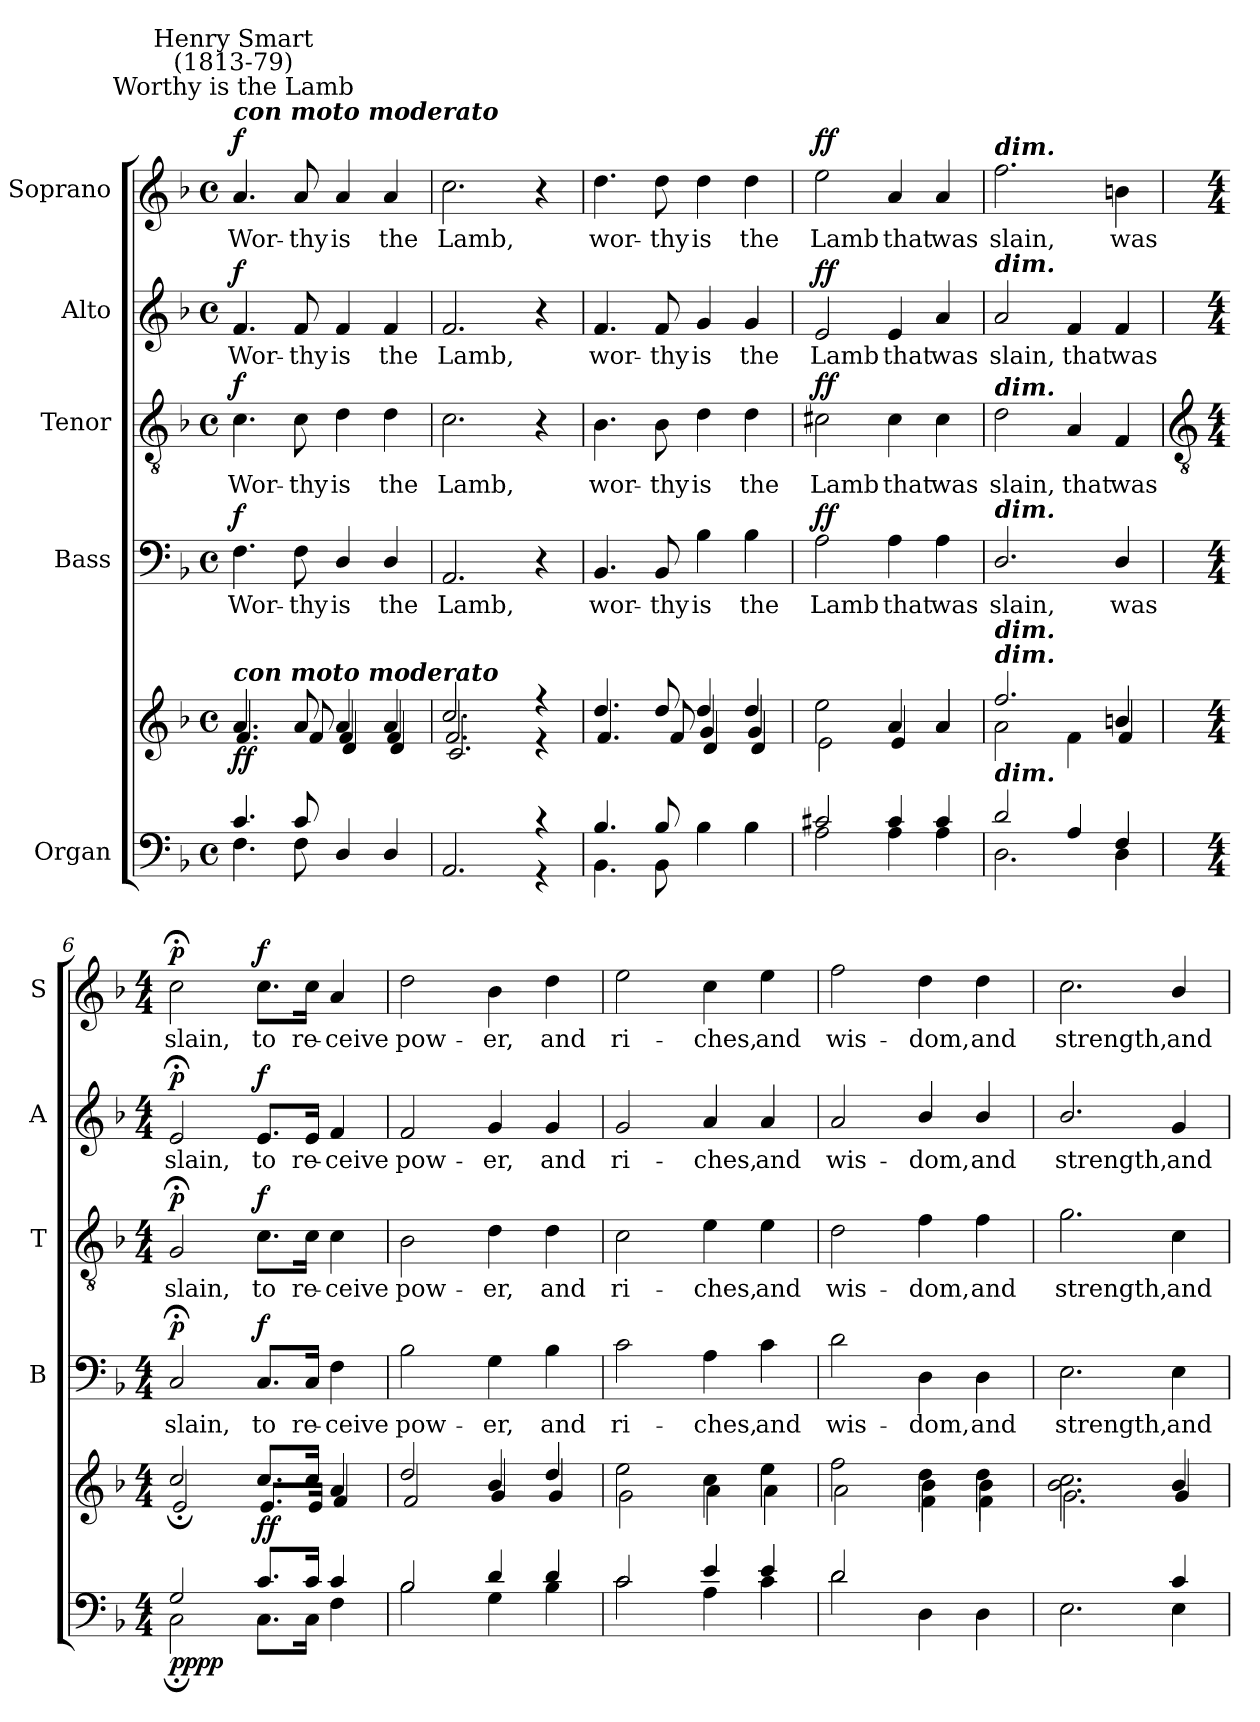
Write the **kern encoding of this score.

**kern	**kern	**dynam	**kern	**text	**dynam	**kern	**text	**dynam	**kern	**text	**dynam	**kern	**text	**dynam
*part5	*part5	*part5	*part4	*part4	*part4	*part3	*part3	*part3	*part2	*part2	*part2	*part1	*part1	*part1
*staff6	*staff5	*staff5/6	*staff4	*staff4	*staff4	*staff3	*staff3	*staff3	*staff2	*staff2	*staff2	*staff1	*staff1	*staff1
*I"Organ	*	*	*I"Bass	*	*	*I"Tenor	*	*	*I"Alto	*	*	*I"Soprano	*	*
*	*	*	*I'B	*	*	*I'T	*	*	*I'A	*	*	*I'S	*	*
*clefF4	*clefG2	*	*clefF4	*	*	*clefGv2	*	*	*clefG2	*	*	*clefG2	*	*
*k[b-]	*k[b-]	*	*k[b-]	*	*	*k[b-]	*	*	*k[b-]	*	*	*k[b-]	*	*
*F:	*F:	*	*F:	*	*	*F:	*	*	*F:	*	*	*F:	*	*
*M4/4	*M4/4	*	*M4/4	*	*	*M4/4	*	*	*M4/4	*	*	*M4/4	*	*
*met(c)	*met(c)	*	*met(c)	*	*	*met(c)	*	*	*met(c)	*	*	*met(c)	*	*
=1	=1	=1	=1	=1	=1	=1	=1	=1	=1	=1	=1	=1	=1	=1
*^	*^	*	*	*	*	*	*	*	*	*	*	*	*	*
*	*	*	*^	*	*	*	*	*	*	*	*	*	*	*	*	*
!	!	!	!	!	!	!	!	!	!	!	!	!	!	!	!LO:TX:a:Bi:t=con moto moderato	!	!
!	!	!	!	!	!	!	!	!	!	!	!	!	!	!	!LO:TX:a:cj:t=Worthy is the Lamb	!	!
!	!	!	!	!	!	!	!	!	!	!	!	!	!	!	!LO:TX:a:cj:t=Henry Smart\n(1813-79)	!	!
!	!	!LO:TX:a:Bi:t=con moto moderato	!	!	!	!	!	!	!	!	!	!	!	!	!	!	!
!	!	!	!	!	!LO:DY:b	!	!LO:LY:b	!	!	!LO:LY:b	!	!	!LO:LY:b	!	!	!LO:LY:b	!
!	!	!	!	!	!LO:DY:n=1:b	!	!	!LO:DY:b	!	!	!LO:DY:b	!	!	!LO:DY:b	!	!	!LO:DY:b
4.c	4.F	4.a/	4.f/	2ryy	f f	4.F	Wor-	f	4.c	Wor-	f	4.f	Wor-	f	4.a	Wor-	f
!	!	!	!	!	!	!	!LO:LY:b	!	!	!LO:LY:b	!	!	!LO:LY:b	!	!	!LO:LY:b	!
8c	8F	8a/	8f/	.	.	8F	-thy	.	8c	-thy	.	8f	-thy	.	8a	-thy	.
!	!	!	!	!	!	!	!LO:LY:b	!	!	!LO:LY:b	!	!	!LO:LY:b	!	!	!LO:LY:b	!
2ryy	4D/	4a/	4f/	4d/	.	4D/	is	.	4d	is	.	4f	is	.	4a	is	.
!	!	!	!	!	!	!	!LO:LY:b	!	!	!LO:LY:b	!	!	!LO:LY:b	!	!	!LO:LY:b	!
.	4D/	4a/	4f/	4d/	.	4D/	the	.	4d	the	.	4f	the	.	4a	the	.
=2	=2	=2	=2	=2	=2	=2	=2	=2	=2	=2	=2	=2	=2	=2	=2	=2	=2
!	!	!	!	!	!	!	!LO:LY:b	!	!	!LO:LY:b	!	!	!LO:LY:b	!	!	!LO:LY:b	!
2.ryy	2.AA	2.cc/	2.f/	2.c/	.	2.AA	Lamb,	.	2.c	Lamb,	.	2.f	Lamb,	.	2.cc	Lamb,	.
4r	4r	4r	4r	4ryy	.	4r	.	.	4r	.	.	4r	.	.	4r	.	.
=3	=3	=3	=3	=3	=3	=3	=3	=3	=3	=3	=3	=3	=3	=3	=3	=3	=3
!	!	!	!	!	!	!	!LO:LY:b	!	!	!LO:LY:b	!	!	!LO:LY:b	!	!	!LO:LY:b	!
4.B-	4.BB-\	4.dd/	4.f/	2ryy	.	4.BB-	wor-	.	4.B-	wor-	.	4.f	wor-	.	4.dd	wor-	.
!	!	!	!	!	!	!	!LO:LY:b	!	!	!LO:LY:b	!	!	!LO:LY:b	!	!	!LO:LY:b	!
8B-	8BB-\	8dd/	8f/	.	.	8BB-	-thy	.	8B-	-thy	.	8f	-thy	.	8dd	-thy	.
!	!	!	!	!	!	!	!LO:LY:b	!	!	!LO:LY:b	!	!	!LO:LY:b	!	!	!LO:LY:b	!
2ryy	4B-	4dd/	4g/	4d/	.	4B-	is	.	4d	is	.	4g	is	.	4dd	is	.
!	!	!	!	!	!	!	!LO:LY:b	!	!	!LO:LY:b	!	!	!LO:LY:b	!	!	!LO:LY:b	!
.	4B-	4dd/	4g/	4d/	.	4B-	the	.	4d	the	.	4g	the	.	4dd	the	.
=4	=4	=4	=4	=4	=4	=4	=4	=4	=4	=4	=4	=4	=4	=4	=4	=4	=4
!	!	!	!	!	!	!	!LO:LY:b	!LO:DY:b	!	!LO:LY:b	!LO:DY:b	!	!LO:LY:b	!LO:DY:b	!	!LO:LY:b	!LO:DY:b
*	*	*	*v	*v	*	*	*	*	*	*	*	*	*	*	*	*	*
2c#X	2A	2ee\	2e\	.	2A	Lamb	ff	2c#X	Lamb	ff	2e	Lamb	ff	2ee	Lamb	ff
!	!	!	!	!	!	!LO:LY:b	!	!	!LO:LY:b	!	!	!LO:LY:b	!	!	!LO:LY:b	!
4c#	4A	4a/	4e/	.	4A	that	.	4c#	that	.	4e	that	.	4a	that	.
!	!	!	!	!	!	!LO:LY:b	!	!	!LO:LY:b	!	!	!LO:LY:b	!	!	!LO:LY:b	!
4c#	4A	4a/	4a/	.	4A	was	.	4c#	was	.	4a	was	.	4a	was	.
=5	=5	=5	=5	=5	=5	=5	=5	=5	=5	=5	=5	=5	=5	=5	=5	=5
!	!	!	!	!	!	!	!	!	!	!	!	!	!	!LO:TX:a:Bi:t=dim.	!	!
!	!	!	!	!	!	!	!	!	!	!	!LO:TX:a:Bi:t=dim.	!	!	!	!	!
!	!	!	!	!	!	!	!	!LO:TX:a:Bi:t=dim.	!	!	!	!	!	!	!	!
!	!	!	!	!	!LO:TX:a:Bi:t=dim.	!	!	!	!	!	!	!	!	!	!	!
!	!	!LO:TX:a:Bi:t=dim.	!	!	!	!	!	!	!	!	!	!	!	!	!	!
!	!	!LO:TX:a:Bi:t=dim.	!	!	!	!	!	!	!	!	!	!	!	!	!	!
!LO:TX:a:Bi:t=dim.	!	!	!	!	!	!	!	!	!	!	!	!	!	!	!	!
!	!	!	!	!	!	!LO:LY:b	!	!	!LO:LY:b	!	!	!LO:LY:b	!	!	!LO:LY:b	!
2d/	2.D\	2.ff/	2a\	.	2.D/	slain,	.	2d	slain,	.	2a	slain,	.	2.ff	slain,	.
!	!	!	!	!	!	!	!	!	!LO:LY:b	!	!	!LO:LY:b	!	!	!	!
4A/	.	.	4f\	.	.	.	.	4A	that	.	4f	that	.	.	.	.
!	!	!	!	!	!	!LO:LY:b	!	!	!LO:LY:b	!	!	!LO:LY:b	!	!	!LO:LY:b	!
4F	4D\	4bn/	4f/	.	4D/	was	.	4F	was	.	4f	was	.	4bn	was	.
!!LO:LB:g=z
=6	=6	=6	=6	=6	=6	=6	=6	=6	=6	=6	=6	=6	=6	=6	=6	=6
*	*	*	*	*	*	*	*	*clefGv2	*	*	*	*	*	*	*	*
*M4/4	*	*M4/4	*	*	*M4/4	*	*	*M4/4	*	*	*M4/4	*	*	*M4/4	*	*
!	!	!	!	!LO:DY:b=2	!	!LO:LY:b	!	!	!LO:LY:b	!	!	!LO:LY:b	!	!	!LO:LY:b	!
!	!	!	!	!LO:DY:n=1:b=2	!	!	!	!	!	!	!	!	!	!	!	!
!	!	!	!	!LO:DY:n=2:b	!	!	!	!	!	!	!	!	!	!	!	!
!	!	!	!	!LO:DY:n=3:b	!	!	!LO:DY:b	!	!	!LO:DY:b	!	!	!LO:DY:b	!	!	!LO:DY:b
2G	2C;\	2cc/	2e;</	p p p p	2C;<	slain,	p	2G;<	slain,	p	2e;<	slain,	p	2cc;<	slain,	p
!	!	!	!	!LO:DY:n=4:b	!	!LO:LY:b	!	!	!LO:LY:b	!	!	!LO:LY:b	!	!	!LO:LY:b	!
!	!	!	!	!LO:DY:n=5:b	!	!	!LO:DY:b	!	!	!LO:DY:b	!	!	!LO:DY:b	!	!	!LO:DY:b
8.cL	8.C\L	8.ccL	8.e/L	f f	8.C/L	to	f	8.c\L	to	f	8.e/L	to	f	8.cc\L	to	f
!	!	!	!	!	!	!LO:LY:b	!	!	!LO:LY:b	!	!	!LO:LY:b	!	!	!LO:LY:b	!
16cJ	16C\J	16ccJ	16e/J	.	16C/Jk	re-	.	16c\Jk	re-	.	16e/Jk	re-	.	16cc\Jk	re-	.
!	!	!	!	!	!	!LO:LY:b	!	!	!LO:LY:b	!	!	!LO:LY:b	!	!	!LO:LY:b	!
4c	4F	4a/	4f/	.	4F	-ceive	.	4c	-ceive	.	4f	-ceive	.	4a	-ceive	.
=7	=7	=7	=7	=7	=7	=7	=7	=7	=7	=7	=7	=7	=7	=7	=7	=7
!	!	!	!	!	!	!LO:LY:b	!	!	!LO:LY:b	!	!	!LO:LY:b	!	!	!LO:LY:b	!
2B-	2B-	2dd/	2f/	.	2B-	pow-	.	2B-	pow-	.	2f	pow-	.	2dd	pow-	.
!	!	!	!	!	!	!LO:LY:b	!	!	!LO:LY:b	!	!	!LO:LY:b	!	!	!LO:LY:b	!
4d	4G	4b-/	4g/	.	4G	-er,	.	4d	-er,	.	4g	-er,	.	4b-	-er,	.
!	!	!	!	!	!	!LO:LY:b	!	!	!LO:LY:b	!	!	!LO:LY:b	!	!	!LO:LY:b	!
4d	4B-	4dd/	4g/	.	4B-	and	.	4d	and	.	4g	and	.	4dd	and	.
=8	=8	=8	=8	=8	=8	=8	=8	=8	=8	=8	=8	=8	=8	=8	=8	=8
!	!	!	!	!	!	!LO:LY:b	!	!	!LO:LY:b	!	!	!LO:LY:b	!	!	!LO:LY:b	!
2c	2c	2ee\	2g\	.	2c	ri-	.	2c	ri-	.	2g	ri-	.	2ee	ri-	.
!	!	!	!	!	!	!LO:LY:b	!	!	!LO:LY:b	!	!	!LO:LY:b	!	!	!LO:LY:b	!
4e	4A	4cc\	4a\	.	4A	-ches,	.	4e	-ches,	.	4a	-ches,	.	4cc	-ches,	.
!	!	!	!	!	!	!LO:LY:b	!	!	!LO:LY:b	!	!	!LO:LY:b	!	!	!LO:LY:b	!
4e	4c	4ee\	4a\	.	4c	and	.	4e	and	.	4a	and	.	4ee	and	.
=9	=9	=9	=9	=9	=9	=9	=9	=9	=9	=9	=9	=9	=9	=9	=9	=9
*	*	*	*^	*	*	*	*	*	*	*	*	*	*	*	*	*
!	!	!	!	!	!	!	!LO:LY:b	!	!	!LO:LY:b	!	!	!LO:LY:b	!	!	!LO:LY:b	!
2d	2d	2ff\	2a\	2ryy	.	2d	wis-	.	2d	wis-	.	2a	wis-	.	2ff	wis-	.
!	!	!	!	!	!	!	!LO:LY:b	!	!	!LO:LY:b	!	!	!LO:LY:b	!	!	!LO:LY:b	!
2ryy	4D	4dd\	4b-\	4f\	.	4D	-dom,	.	4f	-dom,	.	4b-/	-dom,	.	4dd	-dom,	.
!	!	!	!	!	!	!	!LO:LY:b	!	!	!LO:LY:b	!	!	!LO:LY:b	!	!	!LO:LY:b	!
.	4D	4dd\	4b-\	4f\	.	4D	and	.	4f	and	.	4b-/	and	.	4dd	and	.
=10	=10	=10	=10	=10	=10	=10	=10	=10	=10	=10	=10	=10	=10	=10	=10	=10	=10
!	!	!	!	!	!	!	!LO:LY:b	!	!	!LO:LY:b	!	!	!LO:LY:b	!	!	!LO:LY:b	!
2.ryy	2.E	2.ryy	2.b-\ 2.cc\	2.g\	.	2.E	strength,	.	2.g	strength,	.	2.b-/	strength,	.	2.cc	strength,	.
!	!	!	!	!	!	!	!LO:LY:b	!	!	!LO:LY:b	!	!	!LO:LY:b	!	!	!LO:LY:b	!
4c	4E	4b-/	4g/	4ryy	.	4E	and	.	4c	and	.	4g	and	.	4b-/	and	.
*v	*v	*	*	*	*	*	*	*	*	*	*	*	*	*	*	*	*
*	*v	*v	*v	*	*	*	*	*	*	*	*	*	*	*	*	*
=	=	=	=	=	=	=	=	=	=	=	=	=	=	=
*-	*-	*-	*-	*-	*-	*-	*-	*-	*-	*-	*-	*-	*-	*-
